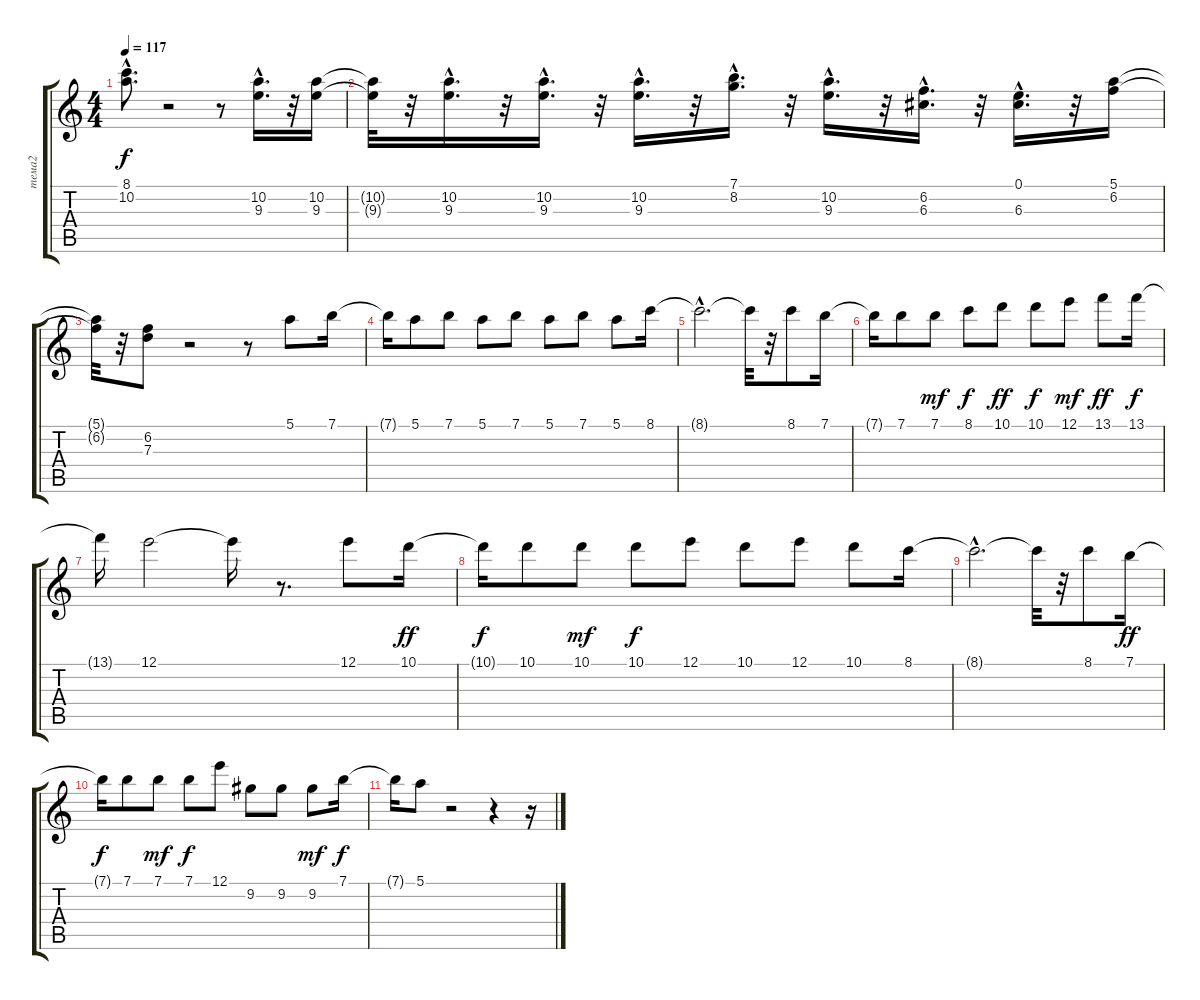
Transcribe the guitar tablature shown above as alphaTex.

\track ("тема2" "тема2") {instrument electricguitarjazz}
\staff {score tabs}
\tuning (E4 B3 G3 D3 A2 E2) {hide}
\ts (4 4)
\tempo 117
\clef g2
\ks c
(8.1{hac t} 10.2{hac t}).8{d dy f} r.2 r.8 (10.2{hac} 9.3{hac}).16{d balance 8} r.32 (10.2 9.3).16 |
(10.2{t} 9.3{t}).32 r.32 (10.2{hac} 9.3{hac}).16{d} r.32 (10.2{hac} 9.3{hac}).16{d} r.32 (10.2{hac} 9.3{hac}).16{d} r.32 (7.1{hac} 8.2{hac}).16{d} r.32 (10.2{hac} 9.3{hac}).16{d} r.32 (6.2{hac} 6.3{hac}).16{d} r.32 (0.1{hac} 6.3{hac}).16{d} r.32 (5.1 6.2).16 |
(5.1{t} 6.2{t}).32 r.32 (6.2 7.3).8 r.2 r.8 5.1.8 7.1.16 |
7.1{t}.16 5.1.8 7.1.8 5.1.8 7.1.8 5.1.8 7.1.8 5.1.8 8.1.16 |
8.1{hac t}.2{d} 8.1{t}.32 r.32 8.1.8 7.1.16 |
7.1{t}.16 7.1.8 7.1.8{dy mf} 8.1.8{dy f} 10.1.8{dy ff} 10.1.8{dy f} 12.1.8{dy mf} 13.1.8{dy ff} 13.1.16{dy f} |
13.1{t}.16 12.1.2 12.1{t}.16 r.8{d} 12.1.8 10.1.16{dy ff} |
10.1{t}.16{dy f} 10.1.8 10.1.8{dy mf} 10.1.8{dy f} 12.1.8 10.1.8 12.1.8 10.1.8 8.1.16 |
8.1{hac t}.2{d} 8.1{t}.32 r.32 8.1.8 7.1.16{dy ff} |
7.1{t}.16{dy f} 7.1.8 7.1.8{dy mf} 7.1.8{dy f} 12.1.8 9.2.8 9.2.8 9.2.8{dy mf} 7.1.16{dy f} |
7.1{t}.16 5.1.8 r.2 r.4 r.16
